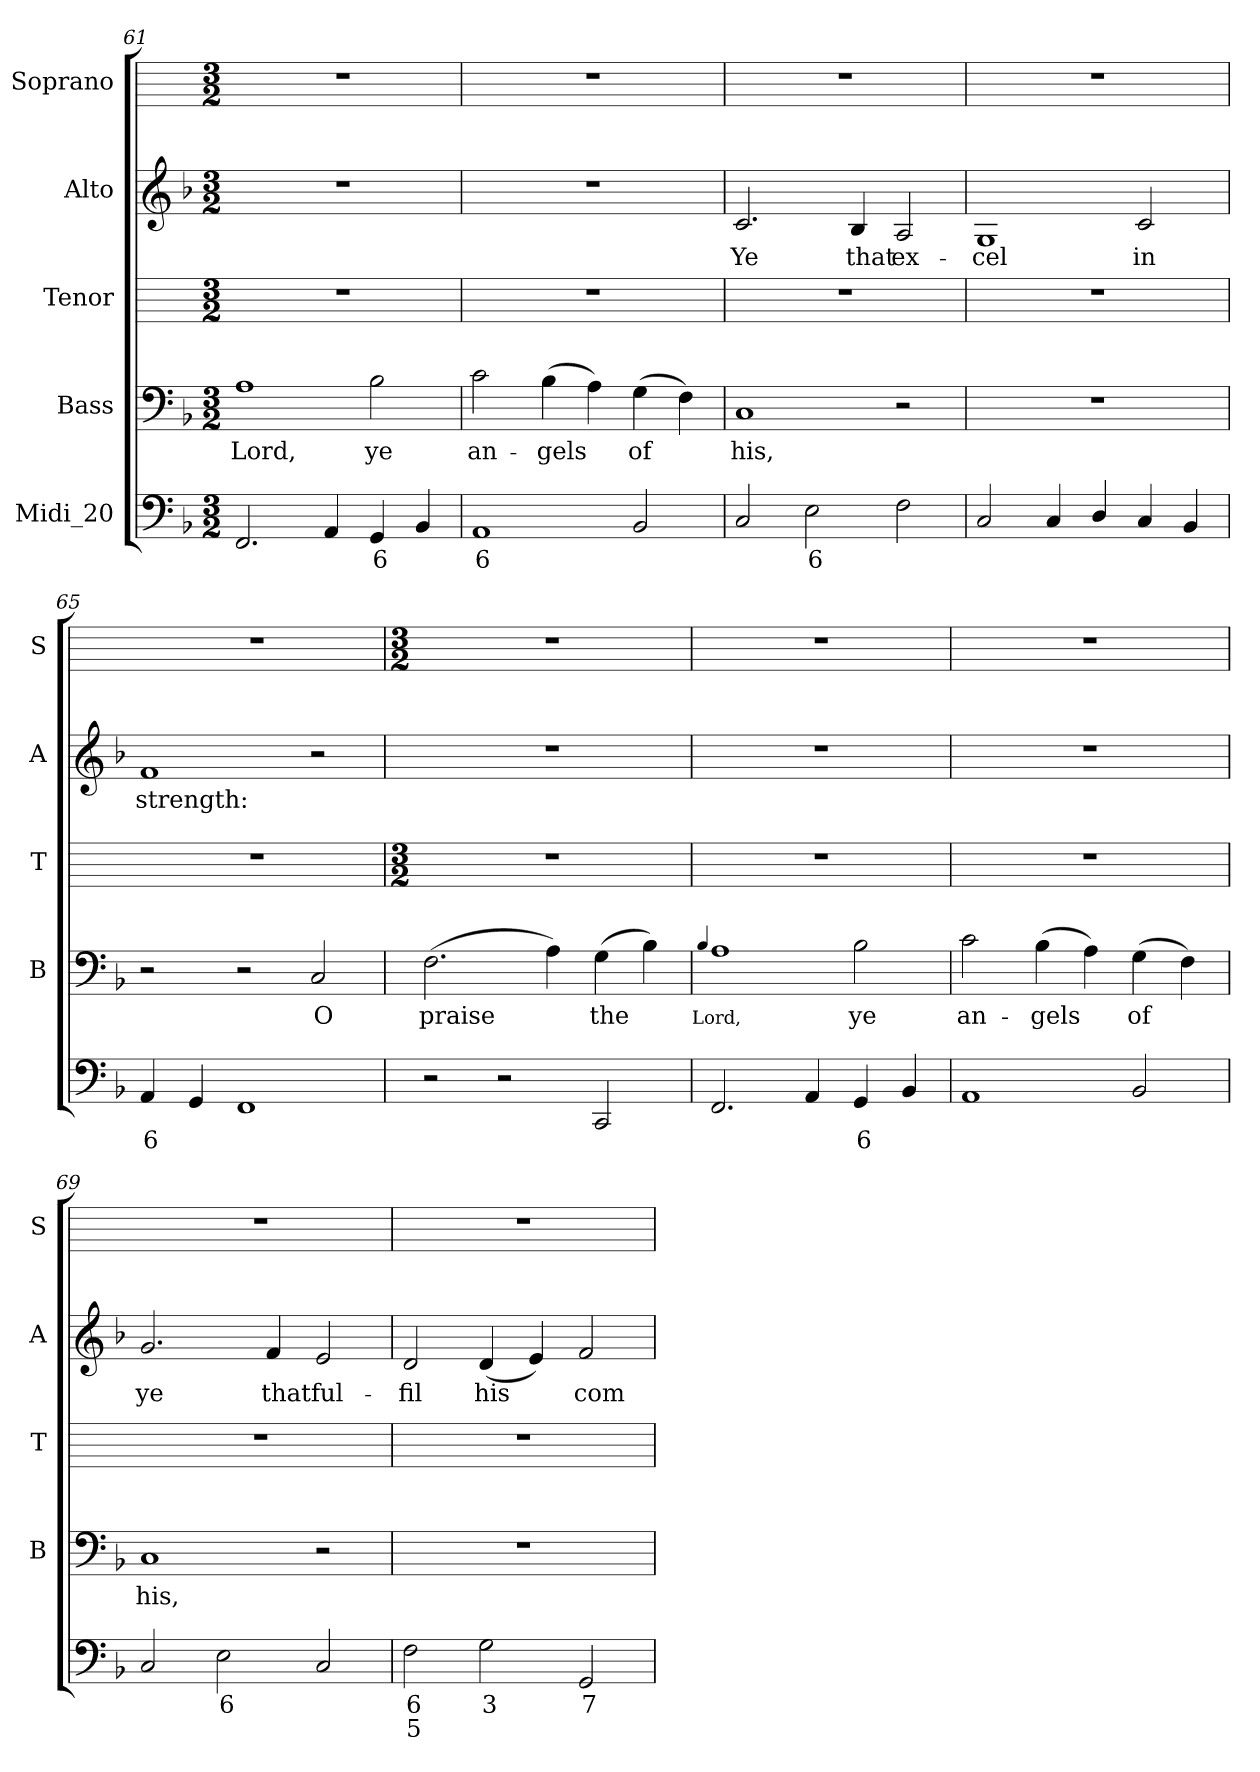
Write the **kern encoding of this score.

**kern	**text	**text	**kern	**text	**kern	**kern	**text	**kern
*part5	*part5	*part5	*part4	*part4	*part3	*part2	*part2	*part1
*staff5	*staff5	*staff5	*staff4	*staff4	*staff3	*staff2	*staff2	*staff1
*I"Midi_20	*	*	*I"Bass	*	*I"Tenor	*I"Alto	*	*I"Soprano
*	*	*	*I'B	*	*I'T	*I'A	*	*I'S
*clefF4	*	*	*clefF4	*	*	*clefG2	*	*
*k[b-]	*	*	*k[b-]	*	*	*k[b-]	*	*
*F:	*	*	*F:	*	*	*F:	*	*
*M3/2	*	*	*M3/2	*	*M3/2	*M3/2	*	*M3/2
=61	=61	=61	=61	=61	=61	=61	=61	=61
!	!	!	!	!LO:LY:b	!	!LO:N:vis=1	!	!
2.FF	.	.	1A	Lord,	1.r	1.r	.	1.r
4AA	.	.	.	.	.	.	.	.
!	!LO:LY:b	!	!	!LO:LY:b	!	!	!	!
4GG	6	.	2B-	ye	.	.	.	.
4BB-	.	.	.	.	.	.	.	.
=62	=62	=62	=62	=62	=62	=62	=62	=62
!	!LO:LY:b	!	!	!LO:LY:b	!	!LO:N:vis=1	!	!
1AA	6	.	2c	an-	1.r	1.r	.	1.r
!	!	!	!	!LO:LY:b	!	!	!	!
.	.	.	(>4B-	-gels	.	.	.	.
.	.	.	4A)	.	.	.	.	.
!	!	!	!	!LO:LY:b	!	!	!	!
2BB-	.	.	(>4G	of	.	.	.	.
.	.	.	4F)	.	.	.	.	.
=63	=63	=63	=63	=63	=63	=63	=63	=63
!	!	!	!	!LO:LY:b	!	!	!LO:LY:b	!
2C	.	.	1C	his,	1.r	2.c	Ye	1.r
!	!LO:LY:b	!	!	!	!	!	!	!
2E	6	.	.	.	.	.	.	.
!	!	!	!	!	!	!	!LO:LY:b	!
.	.	.	.	.	.	4B-	that	.
!	!	!	!	!	!	!	!LO:LY:b	!
2F	.	.	2r	.	.	2A	ex-	.
=64	=64	=64	=64	=64	=64	=64	=64	=64
!	!	!	!LO:N:vis=1	!	!	!	!LO:LY:b	!
2C	.	.	1.r	.	1.r	1G	-cel	1.r
4C	.	.	.	.	.	.	.	.
4D/	.	.	.	.	.	.	.	.
!	!	!	!	!	!	!	!LO:LY:b	!
4C	.	.	.	.	.	2c	in	.
4BB-	.	.	.	.	.	.	.	.
=65	=65	=65	=65	=65	=65	=65	=65	=65
!	!LO:LY:b	!	!	!	!	!	!LO:LY:b	!
4AA	6	.	2r	.	1.r	1f	strength:	1.r
4GG	.	.	.	.	.	.	.	.
1FF	.	.	2r	.	.	.	.	.
!	!	!	!	!LO:LY:b	!	!	!	!
.	.	.	2C	O	.	2r	.	.
!!LO:LB:g=z
=66	=66	=66	=66	=66	=66	=66	=66	=66
*	*	*	*	*	*M3/2	*	*	*M3/2
!	!	!	!	!LO:LY:b	!	!LO:N:vis=1	!	!
2r	.	.	(>2.F	praise	1.r	1.r	.	1.r
2r	.	.	.	.	.	.	.	.
.	.	.	4A)	.	.	.	.	.
!	!	!	!	!LO:LY:b	!	!	!	!
2CC	.	.	(>4G	the	.	.	.	.
.	.	.	4B-)	.	.	.	.	.
=67	=67	=67	=67	=67	=67	=67	=67	=67
!	!	!	!	!LO:LY:b	!	!	!	!
.	.	.	4qqB-/	Lord,	.	.	.	.
!	!	!	!	!	!	!LO:N:vis=1	!	!
2.FF	.	.	1A	.	1.r	1.r	.	1.r
4AA	.	.	.	.	.	.	.	.
!	!LO:LY:b	!	!	!LO:LY:b	!	!	!	!
4GG	6	.	2B-	ye	.	.	.	.
4BB-	.	.	.	.	.	.	.	.
=68	=68	=68	=68	=68	=68	=68	=68	=68
!	!	!	!	!LO:LY:b	!	!LO:N:vis=1	!	!
1AA	.	.	2c	an-	1.r	1.r	.	1.r
!	!	!	!	!LO:LY:b	!	!	!	!
.	.	.	(>4B-	-gels	.	.	.	.
.	.	.	4A)	.	.	.	.	.
!	!	!	!	!LO:LY:b	!	!	!	!
2BB-	.	.	(>4G	of	.	.	.	.
.	.	.	4F)	.	.	.	.	.
=69	=69	=69	=69	=69	=69	=69	=69	=69
!	!	!	!	!LO:LY:b	!	!	!LO:LY:b	!
2C	.	.	1C	his,	1.r	2.g	ye	1.r
!	!LO:LY:b	!	!	!	!	!	!	!
2E	6	.	.	.	.	.	.	.
!	!	!	!	!	!	!	!LO:LY:b	!
.	.	.	.	.	.	4f	that	.
!	!	!	!	!	!	!	!LO:LY:b	!
2C	.	.	2r	.	.	2e	ful-	.
=70	=70	=70	=70	=70	=70	=70	=70	=70
!	!LO:LY:b	!LO:LY:b	!LO:N:vis=1	!	!	!	!LO:LY:b	!
2F	6	5	1.r	.	1.r	2d	-fil	1.r
!	!LO:LY:b	!	!	!	!	!	!LO:LY:b	!
2G	3	.	.	.	.	(<4d	his	.
.	.	.	.	.	.	4e)	.	.
!	!LO:LY:b	!	!	!	!	!	!LO:LY:b	!
2GG	7	.	.	.	.	2f	com-	.
=	=	=	=	=	=	=	=	=
*-	*-	*-	*-	*-	*-	*-	*-	*-
